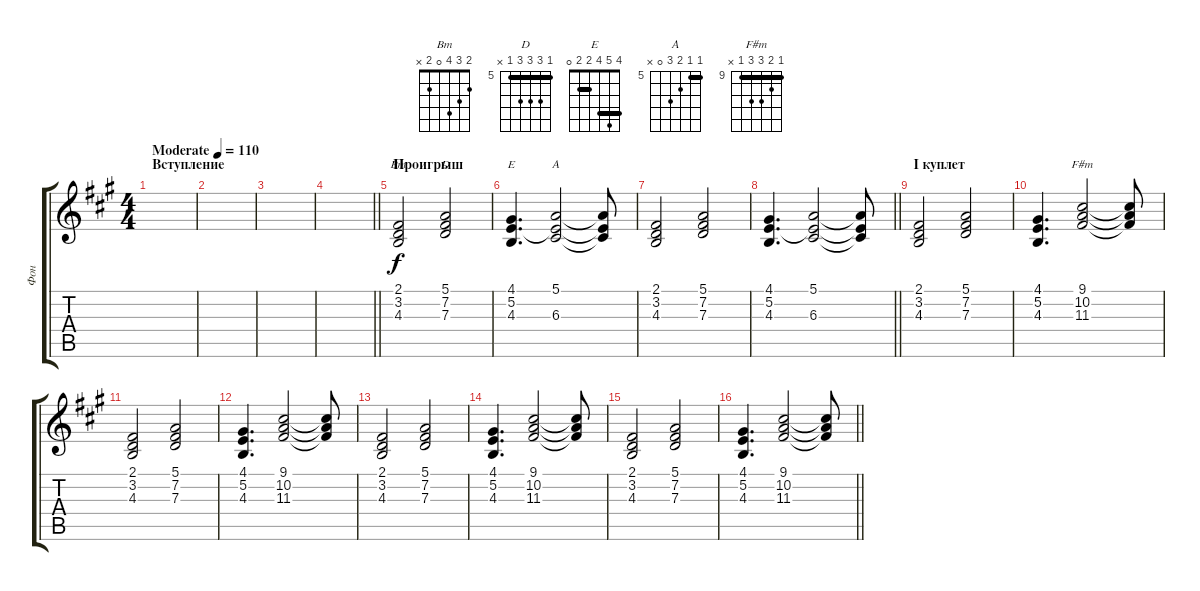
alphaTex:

\track ("Фон" "Фон") {instrument pad2warm}
\staff {score tabs}
\tuning (E4 B3 G3 D3 A2 E2) {hide}
\chord ("Bm" 2 3 4 0 2 x)
\chord ("D" 5 7 7 7 5 x) {firstfret 5 barre 5}
\chord ("E" 4 5 4 2 2 0) {barre (2 4)}
\chord ("A" 5 5 6 7 0 x) {firstfret 5 barre 5}
\chord ("F#m" 9 10 11 11 9 x) {firstfret 9 barre 9}
\ts (4 4)
\section ("" "Вступление")
\tempo (110 "Moderate")
\clef g2
\ks f#minor
|
|
|
\barLineRight lightlight
|
\section ("" "Проигрыш")
(2.1 3.2 4.3).2{ch "Bm"} (5.1 7.2 7.3).2{ch "D"} |
(4.1 5.2 4.3).4{d ch "E"} (5.1 5.2{t} 6.3).2{ch "A"} (5.1{t} 5.2{t} 6.3{t}).8 |
(2.1 3.2 4.3).2 (5.1 7.2 7.3).2 |
\barLineRight lightlight
(4.1 5.2 4.3).4{d} (5.1 5.2{t} 6.3).2 (5.1{t} 5.2{t} 6.3{t}).8 |
\section ("" "I куплет")
(2.1 3.2 4.3).2 (5.1 7.2 7.3).2 |
(4.1 5.2 4.3).4{d} (9.1 10.2 11.3).2{ch "F#m"} (9.1{t} 10.2{t} 11.3{t}).8 |
(2.1 3.2 4.3).2 (5.1 7.2 7.3).2 |
(4.1 5.2 4.3).4{d} (9.1 10.2 11.3).2 (9.1{t} 10.2{t} 11.3{t}).8 |
(2.1 3.2 4.3).2 (5.1 7.2 7.3).2 |
(4.1 5.2 4.3).4{d} (9.1 10.2 11.3).2 (9.1{t} 10.2{t} 11.3{t}).8 |
(2.1 3.2 4.3).2 (5.1 7.2 7.3).2 |
\barLineRight lightlight
(4.1 5.2 4.3).4{d} (9.1 10.2 11.3).2 (9.1{t} 10.2{t} 11.3{t}).8
